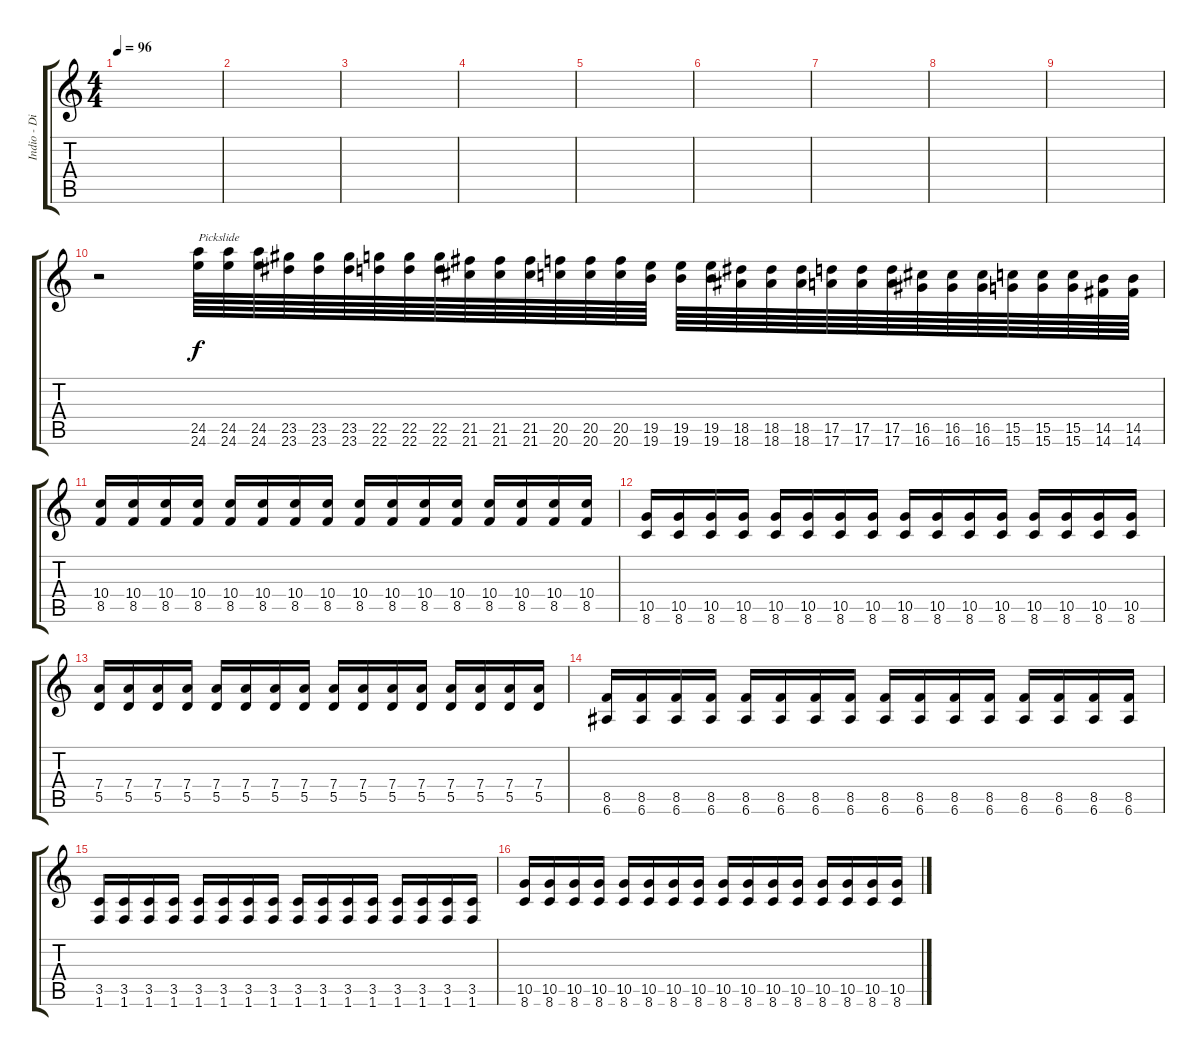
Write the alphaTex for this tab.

\track ("Indio - Distortion" "Indio - Di") {instrument distortionguitar}
\staff {score tabs}
\tuning (E4 B3 G3 D3 A2 E2) {hide}
\ts (4 4)
\tempo 96
\clef g2
\ks c
|
|
|
|
|
|
|
|
|
r.2 (24.5 24.6).64{txt "Pickslide" volume 5 instrument electricguitarmuted} (24.5 24.6).64 (24.5 24.6).64 (23.5 23.6).64 (23.5 23.6).64 (23.5 23.6).64 (22.5 22.6).64 (22.5 22.6).64 (22.5 22.6).64 (21.5 21.6).64 (21.5 21.6).64 (21.5 21.6).64 (20.5 20.6).64 (20.5 20.6).64 (20.5 20.6).64 (19.5 19.6).64 (19.5 19.6).64 (19.5 19.6).64 (18.5 18.6).64 (18.5 18.6).64 (18.5 18.6).64 (17.5 17.6).64 (17.5 17.6).64 (17.5 17.6).64 (16.5 16.6).64 (16.5 16.6).64 (16.5 16.6).64 (15.5 15.6).64 (15.5 15.6).64 (15.5 15.6).64 (14.5 14.6).64 (14.5 14.6).64 |
(10.4 8.5).16{dy f volume 9 instrument electricguitarmuted} (10.4 8.5).16 (10.4 8.5).16 (10.4 8.5).16 (10.4 8.5).16 (10.4 8.5).16 (10.4 8.5).16 (10.4 8.5).16 (10.4 8.5).16 (10.4 8.5).16 (10.4 8.5).16 (10.4 8.5).16 (10.4 8.5).16 (10.4 8.5).16 (10.4 8.5).16 (10.4 8.5).16 |
(10.5 8.6).16 (10.5 8.6).16 (10.5 8.6).16 (10.5 8.6).16 (10.5 8.6).16 (10.5 8.6).16 (10.5 8.6).16 (10.5 8.6).16 (10.5 8.6).16 (10.5 8.6).16 (10.5 8.6).16 (10.5 8.6).16 (10.5 8.6).16 (10.5 8.6).16 (10.5 8.6).16 (10.5 8.6).16 |
(7.4 5.5).16 (7.4 5.5).16 (7.4 5.5).16 (7.4 5.5).16 (7.4 5.5).16 (7.4 5.5).16 (7.4 5.5).16 (7.4 5.5).16 (7.4 5.5).16 (7.4 5.5).16 (7.4 5.5).16 (7.4 5.5).16 (7.4 5.5).16 (7.4 5.5).16 (7.4 5.5).16 (7.4 5.5).16 |
(8.5 6.6).16 (8.5 6.6).16 (8.5 6.6).16 (8.5 6.6).16 (8.5 6.6).16 (8.5 6.6).16 (8.5 6.6).16 (8.5 6.6).16 (8.5 6.6).16 (8.5 6.6).16 (8.5 6.6).16 (8.5 6.6).16 (8.5 6.6).16 (8.5 6.6).16 (8.5 6.6).16 (8.5 6.6).16 |
(3.5 1.6).16 (3.5 1.6).16 (3.5 1.6).16 (3.5 1.6).16 (3.5 1.6).16 (3.5 1.6).16 (3.5 1.6).16 (3.5 1.6).16 (3.5 1.6).16 (3.5 1.6).16 (3.5 1.6).16 (3.5 1.6).16 (3.5 1.6).16 (3.5 1.6).16 (3.5 1.6).16 (3.5 1.6).16 |
(10.5 8.6).16 (10.5 8.6).16 (10.5 8.6).16 (10.5 8.6).16 (10.5 8.6).16 (10.5 8.6).16 (10.5 8.6).16 (10.5 8.6).16 (10.5 8.6).16 (10.5 8.6).16 (10.5 8.6).16 (10.5 8.6).16 (10.5 8.6).16 (10.5 8.6).16 (10.5 8.6).16 (10.5 8.6).16
